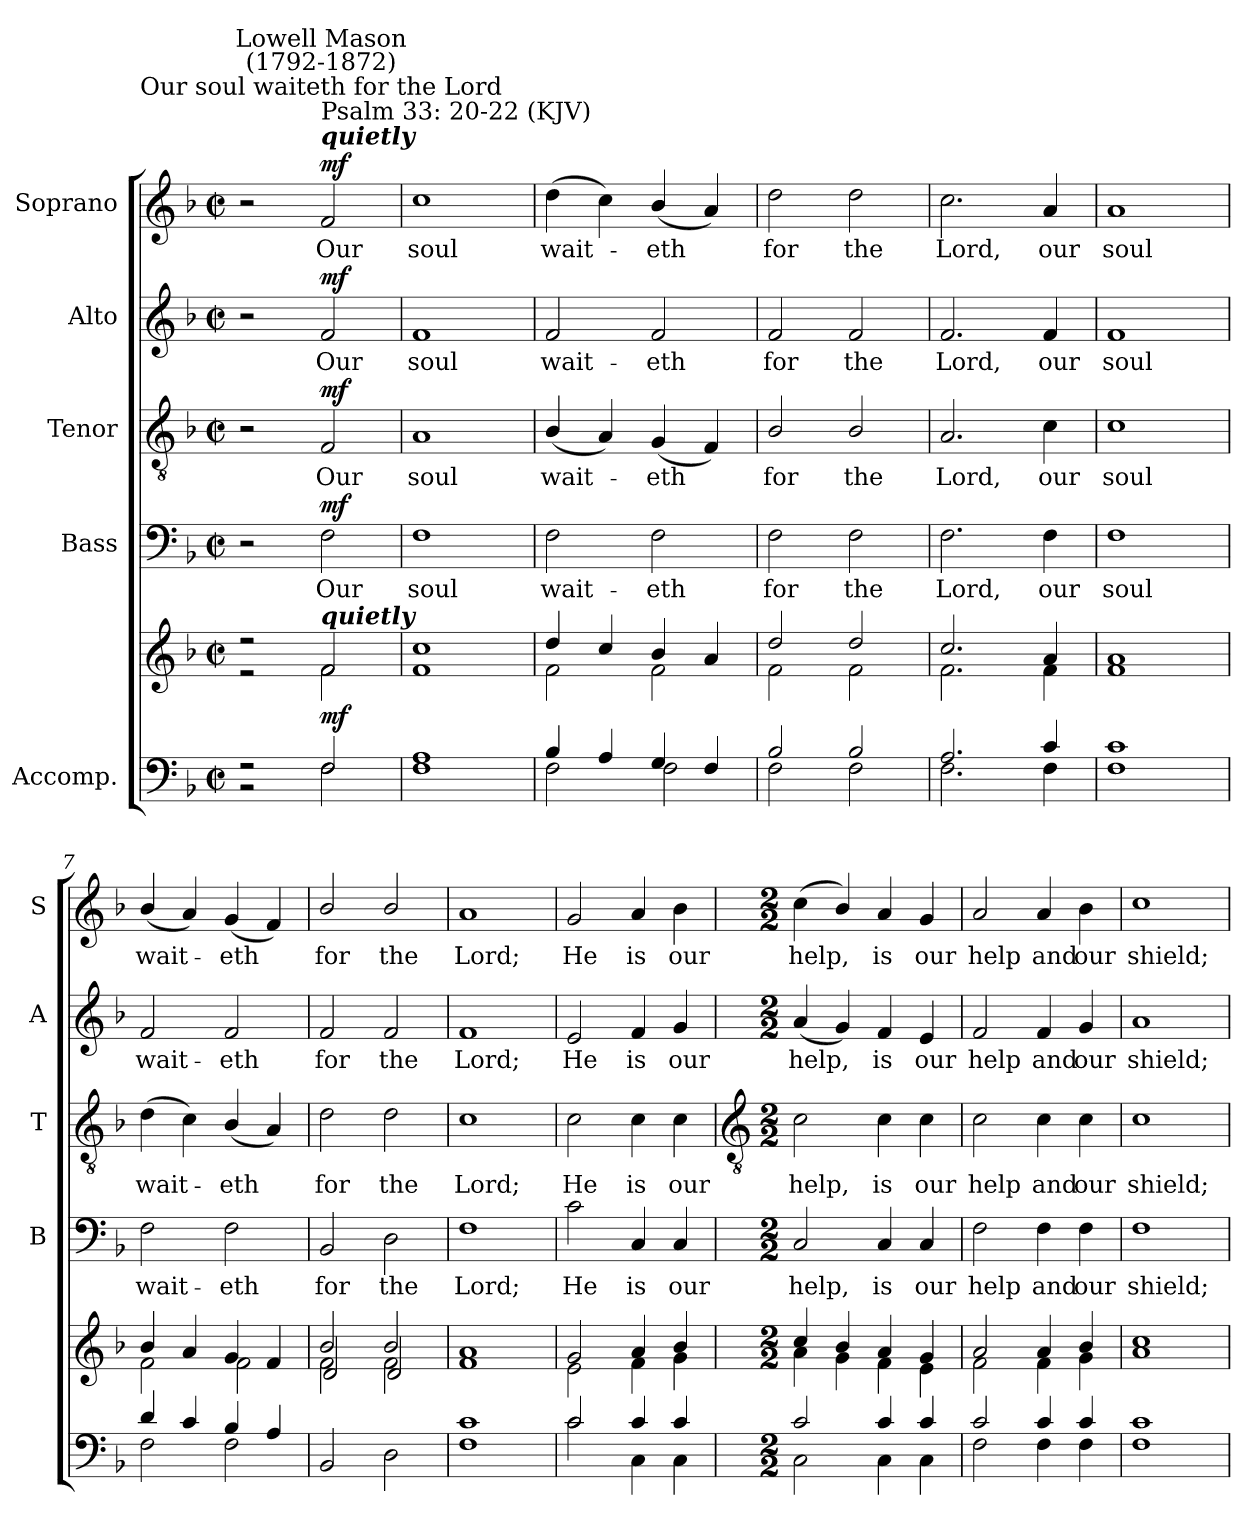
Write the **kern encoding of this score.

**kern	**kern	**dynam	**kern	**text	**dynam	**kern	**text	**dynam	**kern	**text	**dynam	**kern	**text	**dynam
*part5	*part5	*part5	*part4	*part4	*part4	*part3	*part3	*part3	*part2	*part2	*part2	*part1	*part1	*part1
*staff6	*staff5	*staff5/6	*staff4	*staff4	*staff4	*staff3	*staff3	*staff3	*staff2	*staff2	*staff2	*staff1	*staff1	*staff1
*I"Accomp.	*	*	*I"Bass	*	*	*I"Tenor	*	*	*I"Alto	*	*	*I"Soprano	*	*
*	*	*	*I'B	*	*	*I'T	*	*	*I'A	*	*	*I'S	*	*
*clefF4	*clefG2	*	*clefF4	*	*	*clefGv2	*	*	*clefG2	*	*	*clefG2	*	*
*k[b-]	*k[b-]	*	*k[b-]	*	*	*k[b-]	*	*	*k[b-]	*	*	*k[b-]	*	*
*F:	*F:	*	*F:	*	*	*F:	*	*	*F:	*	*	*F:	*	*
*M2/2	*M2/2	*	*M2/2	*	*	*M2/2	*	*	*M2/2	*	*	*M2/2	*	*
*met(c|)	*met(c|)	*	*met(c|)	*	*	*met(c|)	*	*	*met(c|)	*	*	*met(c|)	*	*
=1	=1	=1	=1	=1	=1	=1	=1	=1	=1	=1	=1	=1	=1	=1
*^	*^	*	*	*	*	*	*	*	*	*	*	*	*	*
2r	2r	2r	2r	.	2r	.	.	2r	.	.	2r	.	.	2r	.	.
!	!	!	!	!	!	!	!	!	!	!	!	!	!	!LO:TX:a:Bi:t=quietly	!	!
!	!	!	!	!	!	!	!	!	!	!	!	!	!	!LO:TX:a:t=Psalm 33&colon; 20-22 (KJV)	!	!
!	!	!	!	!	!	!	!	!	!	!	!	!	!	!LO:TX:a:cj:t=Our soul waiteth for the Lord	!	!
!	!	!	!	!	!	!	!	!	!	!	!	!	!	!LO:TX:a:cj:t=Lowell Mason\n(1792-1872)	!	!
!	!	!LO:TX:a:Bi:t=quietly	!	!	!	!	!	!	!	!	!	!	!	!	!	!
!	!	!	!	!LO:DY:b	!	!LO:LY:b	!LO:DY:b	!	!LO:LY:b	!LO:DY:b	!	!LO:LY:b	!LO:DY:b	!	!LO:LY:b	!LO:DY:b
2F	2F	2f	2f	mf	2F	Our	mf	2F	Our	mf	2f	Our	mf	2f	Our	mf
=2	=2	=2	=2	=2	=2	=2	=2	=2	=2	=2	=2	=2	=2	=2	=2	=2
!	!	!	!	!	!	!LO:LY:b	!	!	!LO:LY:b	!	!	!LO:LY:b	!	!	!LO:LY:b	!
1A	1F	1cc	1f	.	1F	soul	.	1A	soul	.	1f	soul	.	1cc	soul	.
=3	=3	=3	=3	=3	=3	=3	=3	=3	=3	=3	=3	=3	=3	=3	=3	=3
!	!	!	!	!	!	!LO:LY:b	!	!	!LO:LY:b	!	!	!LO:LY:b	!	!	!LO:LY:b	!
4B-/	2F	4dd/	2f\	.	2F	wait-	.	(<4B-/	wait-	.	2f	wait-	.	(>4dd	wait-	.
4A/	.	4cc/	.	.	.	.	.	4A)	.	.	.	.	.	4cc)	.	.
!	!	!	!	!	!	!LO:LY:b	!	!	!LO:LY:b	!	!	!LO:LY:b	!	!	!LO:LY:b	!
4G/	2F	4b-/	2f\	.	2F	-eth	.	(<4G	eth	.	2f	-eth	.	(<4b-/	eth	.
4F/	.	4a/	.	.	.	.	.	4F)	.	.	.	.	.	4a)	.	.
=4	=4	=4	=4	=4	=4	=4	=4	=4	=4	=4	=4	=4	=4	=4	=4	=4
!	!	!	!	!	!	!LO:LY:b	!	!	!LO:LY:b	!	!	!LO:LY:b	!	!	!LO:LY:b	!
2B-	2F	2dd	2f\	.	2F	for	.	2B-/	for	.	2f	for	.	2dd	for	.
!	!	!	!	!	!	!LO:LY:b	!	!	!LO:LY:b	!	!	!LO:LY:b	!	!	!LO:LY:b	!
2B-	2F	2dd	2f\	.	2F	the	.	2B-/	the	.	2f	the	.	2dd	the	.
=5	=5	=5	=5	=5	=5	=5	=5	=5	=5	=5	=5	=5	=5	=5	=5	=5
!	!	!	!	!	!	!LO:LY:b	!	!	!LO:LY:b	!	!	!LO:LY:b	!	!	!LO:LY:b	!
2.A	2.F	2.cc	2.f\	.	2.F	Lord,	.	2.A	Lord,	.	2.f	Lord,	.	2.cc	Lord,	.
!	!	!	!	!	!	!LO:LY:b	!	!	!LO:LY:b	!	!	!LO:LY:b	!	!	!LO:LY:b	!
4c	4F	4a	4f	.	4F	our	.	4c	our	.	4f	our	.	4a	our	.
=6	=6	=6	=6	=6	=6	=6	=6	=6	=6	=6	=6	=6	=6	=6	=6	=6
!	!	!	!	!	!	!LO:LY:b	!	!	!LO:LY:b	!	!	!LO:LY:b	!	!	!LO:LY:b	!
1c	1F	1a	1f	.	1F	soul	.	1c	soul	.	1f	soul	.	1a	soul	.
=7	=7	=7	=7	=7	=7	=7	=7	=7	=7	=7	=7	=7	=7	=7	=7	=7
!	!	!	!	!	!	!LO:LY:b	!	!	!LO:LY:b	!	!	!LO:LY:b	!	!	!LO:LY:b	!
4d/	2F	4b-/	2f\	.	2F	wait-	.	(>4d	wait-	.	2f	wait-	.	(<4b-/	wait-	.
4c/	.	4a/	.	.	.	.	.	4c)	.	.	.	.	.	4a)	.	.
!	!	!	!	!	!	!LO:LY:b	!	!	!LO:LY:b	!	!	!LO:LY:b	!	!	!LO:LY:b	!
4B-/	2F	4g/	2f\	.	2F	-eth	.	(<4B-/	eth	.	2f	-eth	.	(<4g	eth	.
4A/	.	4f	.	.	.	.	.	4A)	.	.	.	.	.	4f)	.	.
*v	*v	*	*	*	*	*	*	*	*	*	*	*	*	*	*	*
=8	=8	=8	=8	=8	=8	=8	=8	=8	=8	=8	=8	=8	=8	=8	=8
*	*	*^	*	*	*	*	*	*	*	*	*	*	*	*	*
!	!	!	!	!	!	!LO:LY:b	!	!	!LO:LY:b	!	!	!LO:LY:b	!	!	!LO:LY:b	!
2BB-	2b-/	2f	2d	.	2BB-	for	.	2d	for	.	2f	for	.	2b-/	for	.
!	!	!	!	!	!	!LO:LY:b	!	!	!LO:LY:b	!	!	!LO:LY:b	!	!	!LO:LY:b	!
2D	2b-/	2f	2d	.	2D	the	.	2d	the	.	2f	the	.	2b-/	the	.
=9	=9	=9	=9	=9	=9	=9	=9	=9	=9	=9	=9	=9	=9	=9	=9	=9
*^	*	*	*	*	*	*	*	*	*	*	*	*	*	*	*	*
!	!	!	!	!	!	!	!LO:LY:b	!	!	!LO:LY:b	!	!	!LO:LY:b	!	!	!LO:LY:b	!
*	*	*	*v	*v	*	*	*	*	*	*	*	*	*	*	*	*	*
1c	1F	1a	1f	.	1F	Lord;	.	1c	Lord;	.	1f	Lord;	.	1a	Lord;	.
=10	=10	=10	=10	=10	=10	=10	=10	=10	=10	=10	=10	=10	=10	=10	=10	=10
!	!	!	!	!	!	!LO:LY:b	!	!	!LO:LY:b	!	!	!LO:LY:b	!	!	!LO:LY:b	!
2c	2c	2g	2e	.	2c	He	.	2c	He	.	2e	He	.	2g	He	.
!	!	!	!	!	!	!LO:LY:b	!	!	!LO:LY:b	!	!	!LO:LY:b	!	!	!LO:LY:b	!
4c	4C\	4a	4f	.	4C	is	.	4c	is	.	4f	is	.	4a	is	.
!	!	!	!	!	!	!LO:LY:b	!	!	!LO:LY:b	!	!	!LO:LY:b	!	!	!LO:LY:b	!
4c	4C\	4b-/	4g	.	4C	our	.	4c	our	.	4g	our	.	4b-	our	.
!!LO:LB:g=z
=11	=11	=11	=11	=11	=11	=11	=11	=11	=11	=11	=11	=11	=11	=11	=11	=11
*	*	*	*	*	*	*	*	*clefGv2	*	*	*	*	*	*	*	*
*M2/2	*	*M2/2	*	*	*M2/2	*	*	*M2/2	*	*	*M2/2	*	*	*M2/2	*	*
!	!	!	!	!	!	!LO:LY:b	!	!	!LO:LY:b	!	!	!LO:LY:b	!	!	!LO:LY:b	!
2c	2C\	4cc/	4a	.	2C	help,	.	2c	help,	.	(<4a	help,	.	(<4cc	help,	.
.	.	4b-/	4g	.	.	.	.	.	.	.	4g)	.	.	4b-/)	.	.
!	!	!	!	!	!	!LO:LY:b	!	!	!LO:LY:b	!	!	!LO:LY:b	!	!	!LO:LY:b	!
4c	4C\	4a/	4f	.	4C	is	.	4c	is	.	4f	is	.	4a	is	.
!	!	!	!	!	!	!LO:LY:b	!	!	!LO:LY:b	!	!	!LO:LY:b	!	!	!LO:LY:b	!
4c	4C\	4g	4e	.	4C	our	.	4c	our	.	4e	our	.	4g	our	.
=12	=12	=12	=12	=12	=12	=12	=12	=12	=12	=12	=12	=12	=12	=12	=12	=12
!	!	!	!	!	!	!LO:LY:b	!	!	!LO:LY:b	!	!	!LO:LY:b	!	!	!LO:LY:b	!
2c	2F	2a	2f	.	2F	help	.	2c	help	.	2f	help	.	2a	help	.
!	!	!	!	!	!	!LO:LY:b	!	!	!LO:LY:b	!	!	!LO:LY:b	!	!	!LO:LY:b	!
4c	4F	4a	4f	.	4F	and	.	4c	and	.	4f	and	.	4a	and	.
!	!	!	!	!	!	!LO:LY:b	!	!	!LO:LY:b	!	!	!LO:LY:b	!	!	!LO:LY:b	!
4c	4F	4b-/	4g	.	4F	our	.	4c	our	.	4g	our	.	4b-	our	.
=13	=13	=13	=13	=13	=13	=13	=13	=13	=13	=13	=13	=13	=13	=13	=13	=13
!	!	!	!	!	!	!LO:LY:b	!	!	!LO:LY:b	!	!	!LO:LY:b	!	!	!LO:LY:b	!
1c	1F	1cc	1a	.	1F	shield;	.	1c	shield;	.	1a	shield;	.	1cc	shield;	.
*v	*v	*	*	*	*	*	*	*	*	*	*	*	*	*	*	*
*	*v	*v	*	*	*	*	*	*	*	*	*	*	*	*	*
=	=	=	=	=	=	=	=	=	=	=	=	=	=	=
*-	*-	*-	*-	*-	*-	*-	*-	*-	*-	*-	*-	*-	*-	*-
